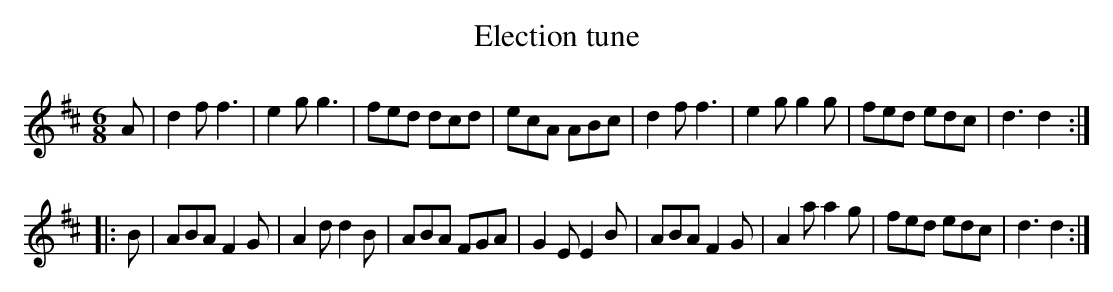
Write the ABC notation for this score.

X:1
T:Election tune
M:6/8
K:D
A | d2f f3 | e2g g3 | fed dcd | ecA ABc | \
d2 f f3 | e2g g2g | fed edc | d3 d2 :|
|:B | ABA F2G | A2d d2B | ABA FGA | G2E E2B | \
ABA F2G | A2a a2g | fed edc | d3 d2:|
